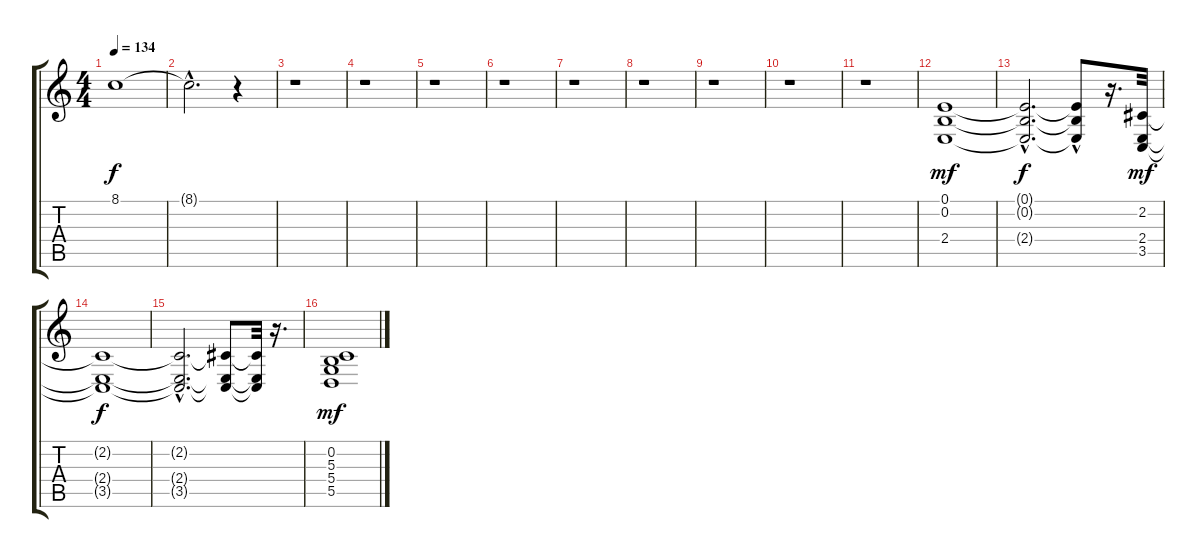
\track "" {instrument pad3polysynth}
\staff {score tabs}
\tuning (E4 B3 G3 D3 A2 E2) {hide}
\ts (4 4)
\tempo 134
\clef g2
\ks c
8.1{t}.1{dy f} |
8.1{hac t}.2{d} r.4 |
r.1 |
r.1 |
r.1 |
r.1 |
r.1 |
r.1 |
r.1 |
r.1 |
r.1 |
(0.1 0.2 2.4).1{dy mf volume 14} |
(0.1{hac t} 0.2{hac t} 2.4{hac t}).2{d dy f} (0.1{t} 0.2{hac t} 2.4{hac t}).8 r.16{d} (2.2 2.4 3.5).32{dy mf} |
(2.2{t} 2.4{t} 3.5{t}).1{dy f} |
(2.2{hac t} 2.4{hac t} 3.5{hac t}).2{d} (2.2{t} 2.4{t} 3.5{t}).8 (2.2{t} 2.4{t} 3.5{t}).32 r.16{d} |
(0.2 5.3 5.4 5.5).1{dy mf}
